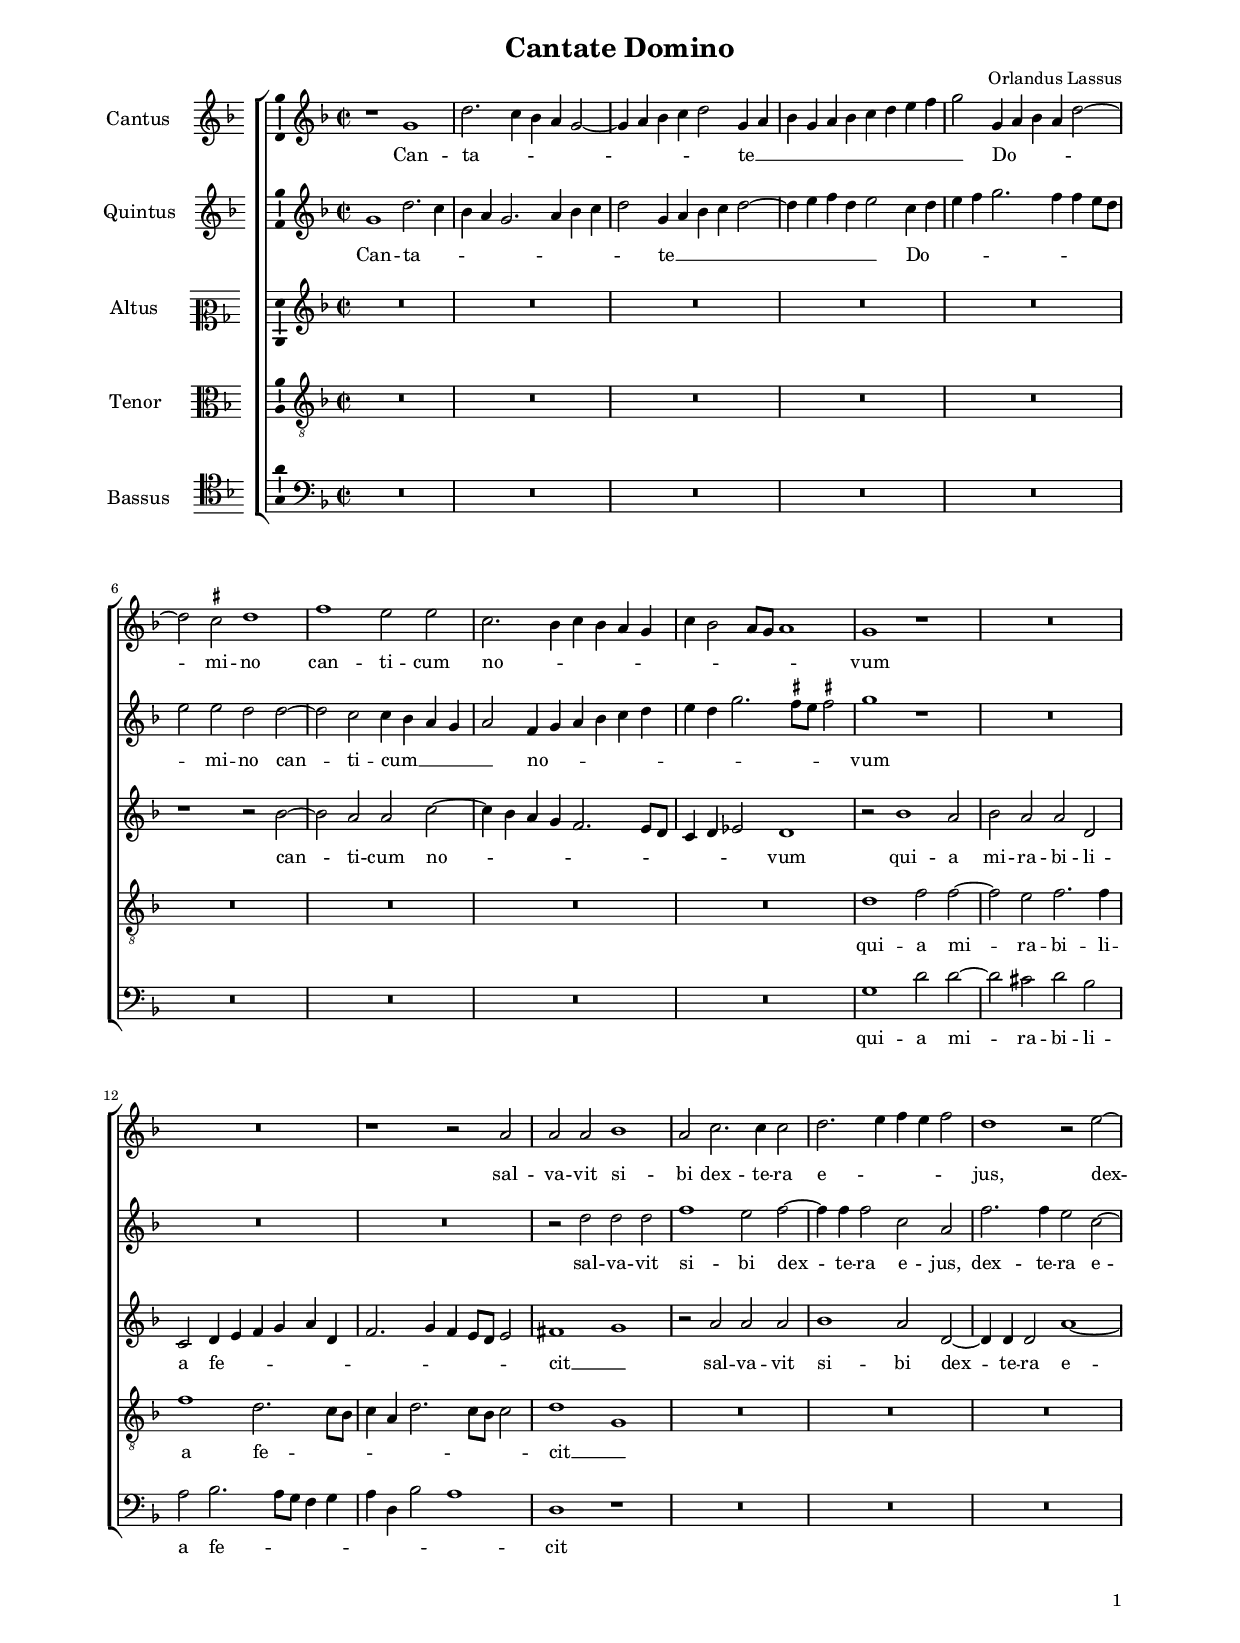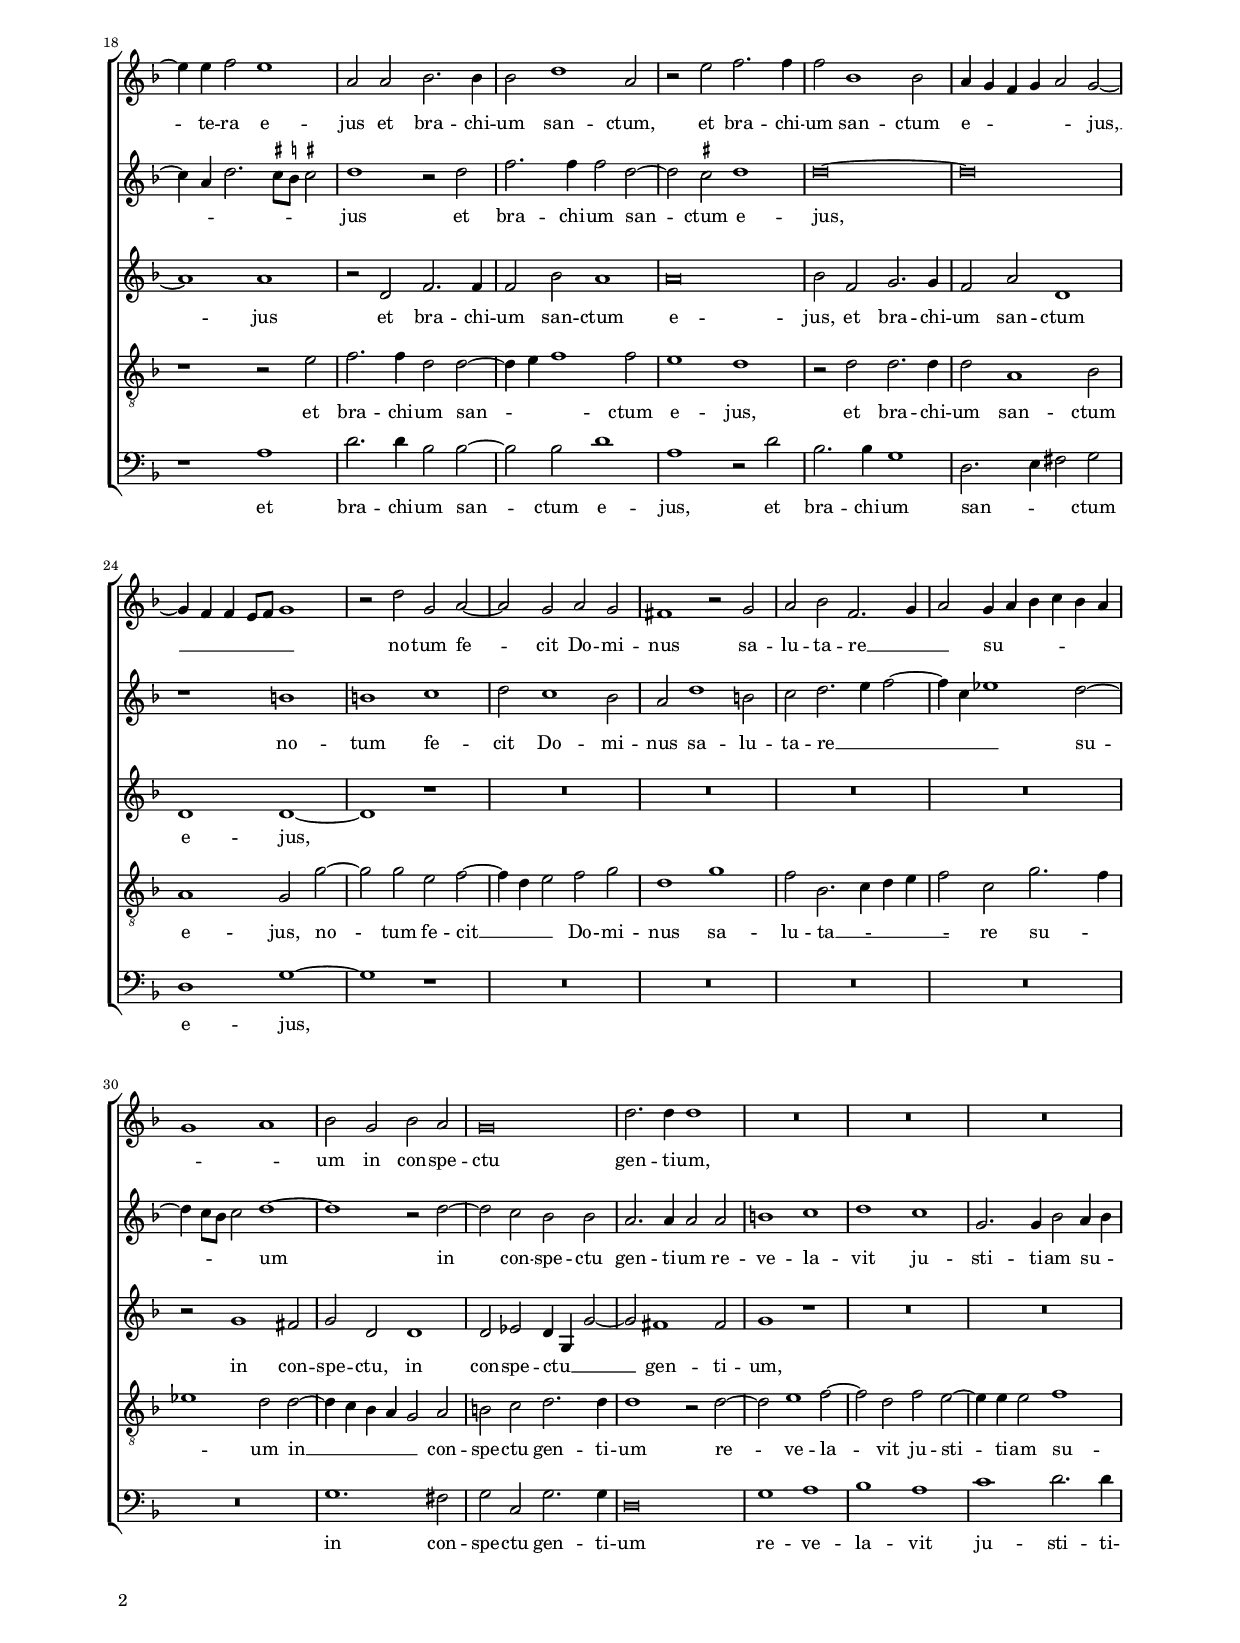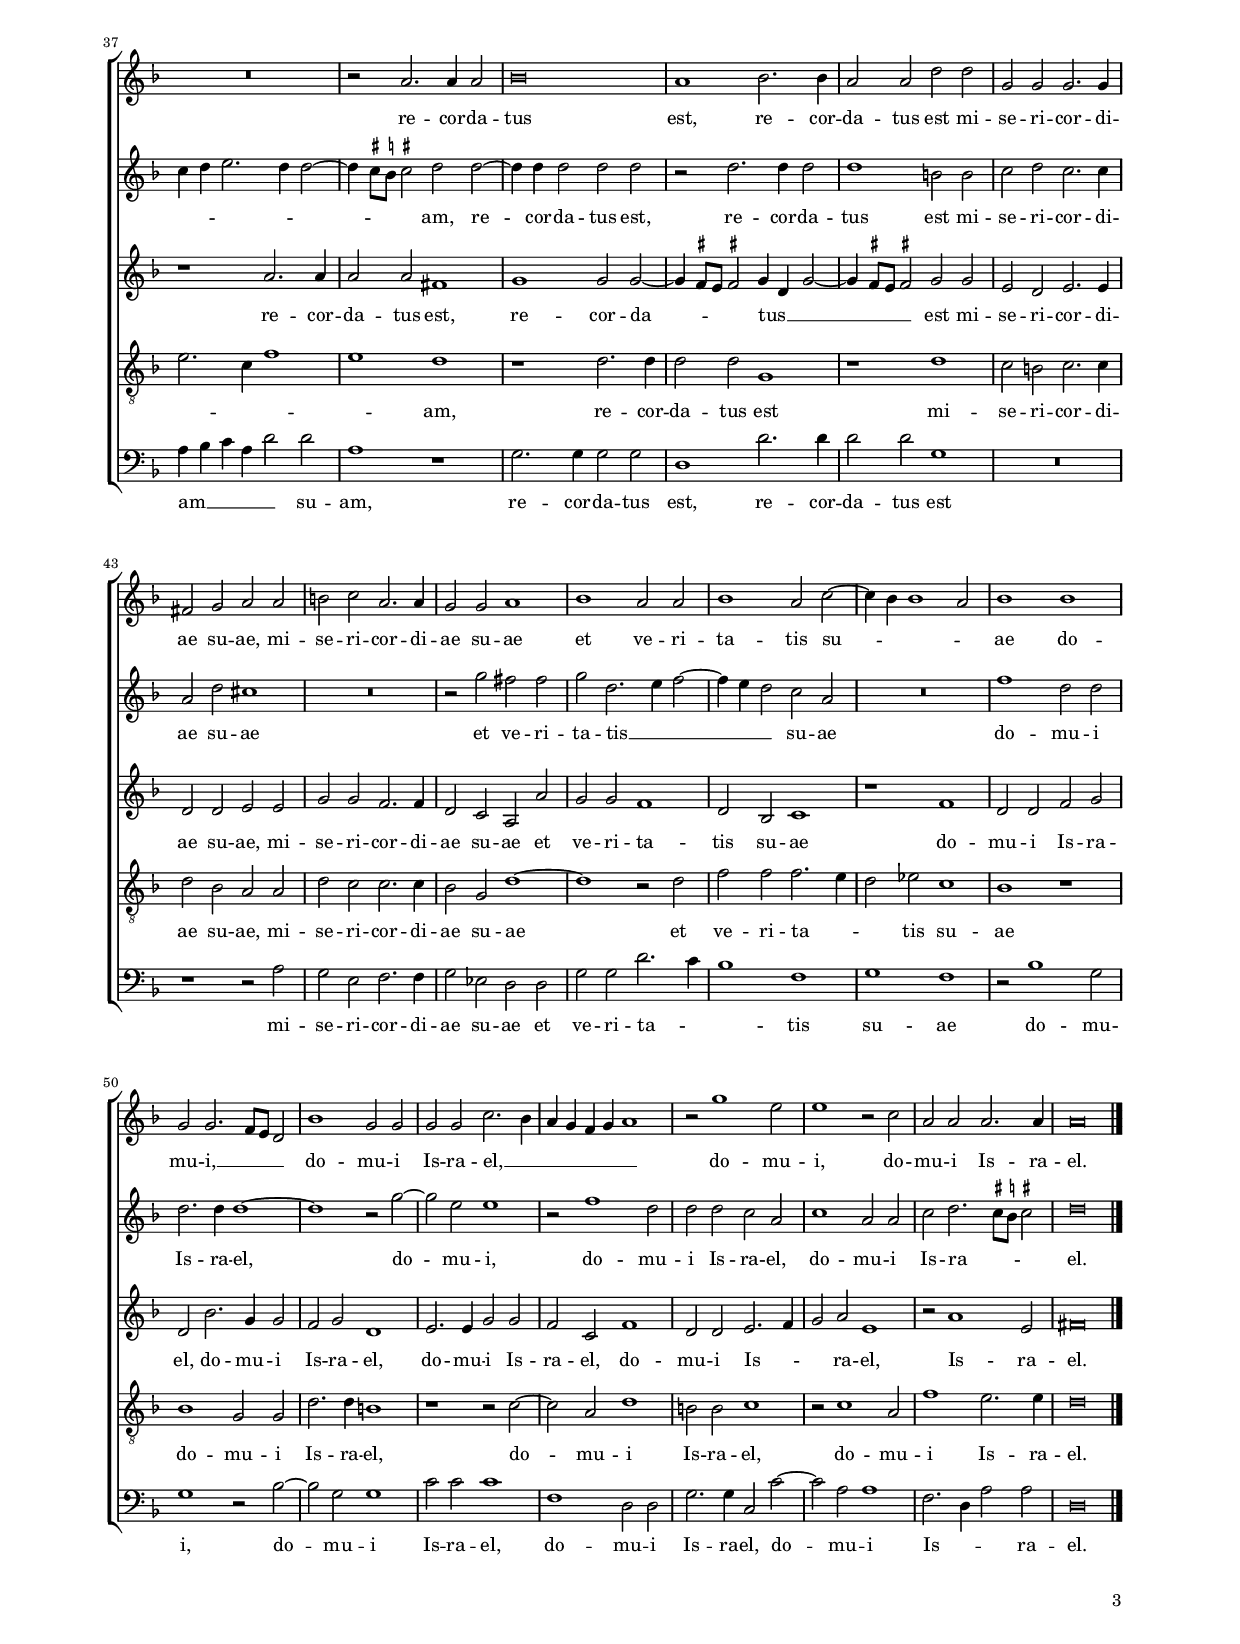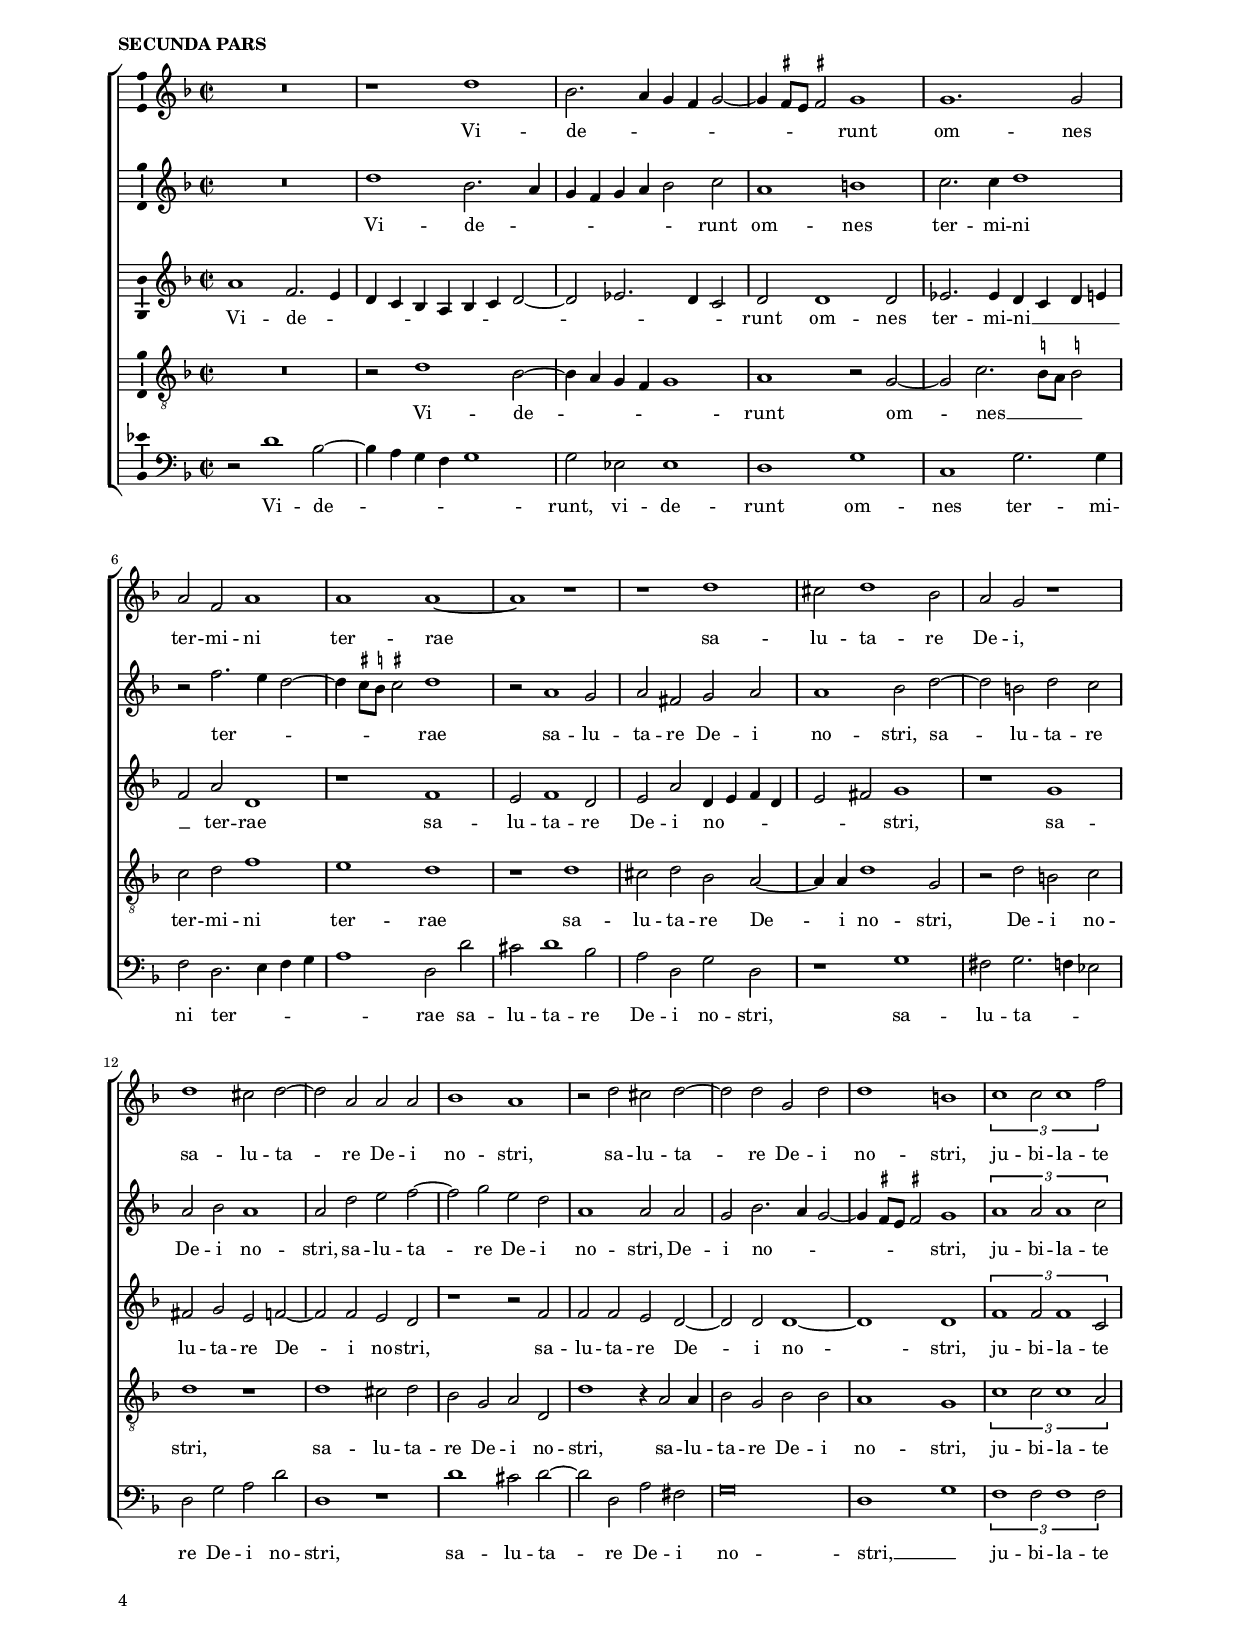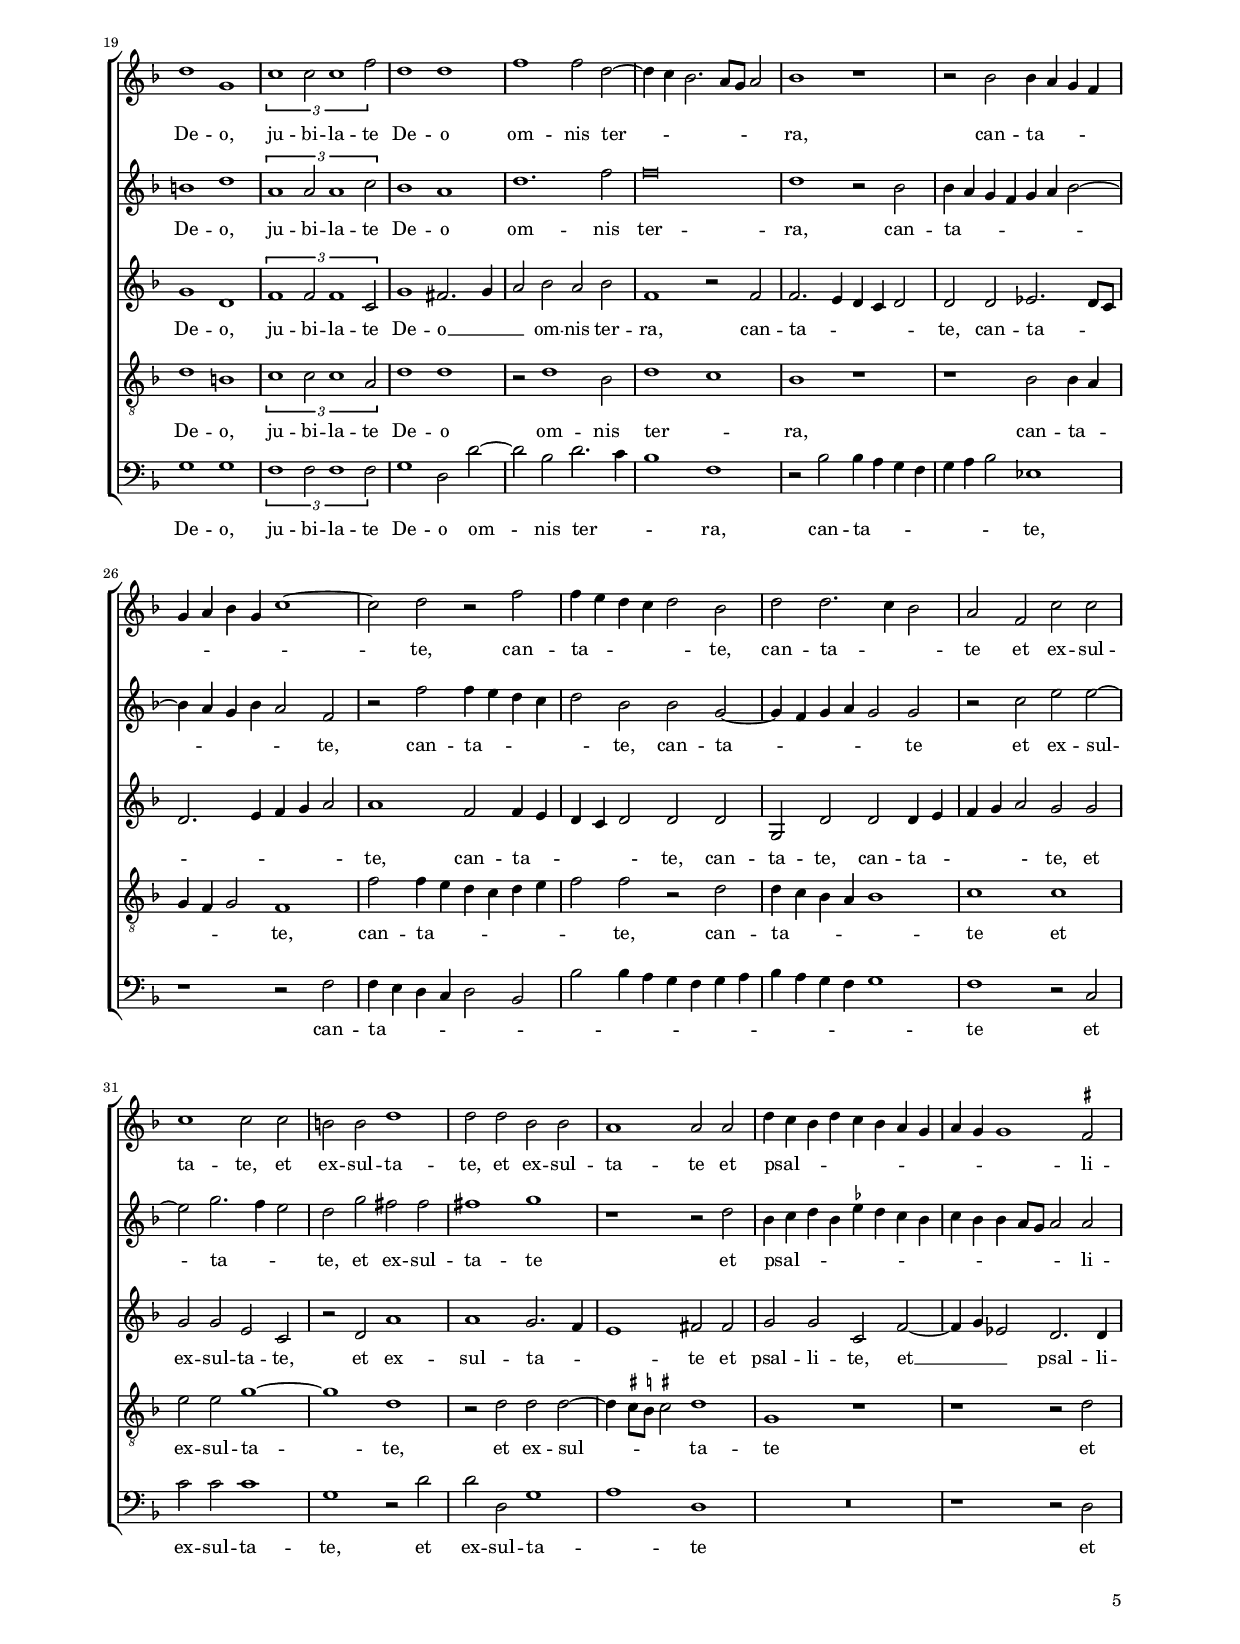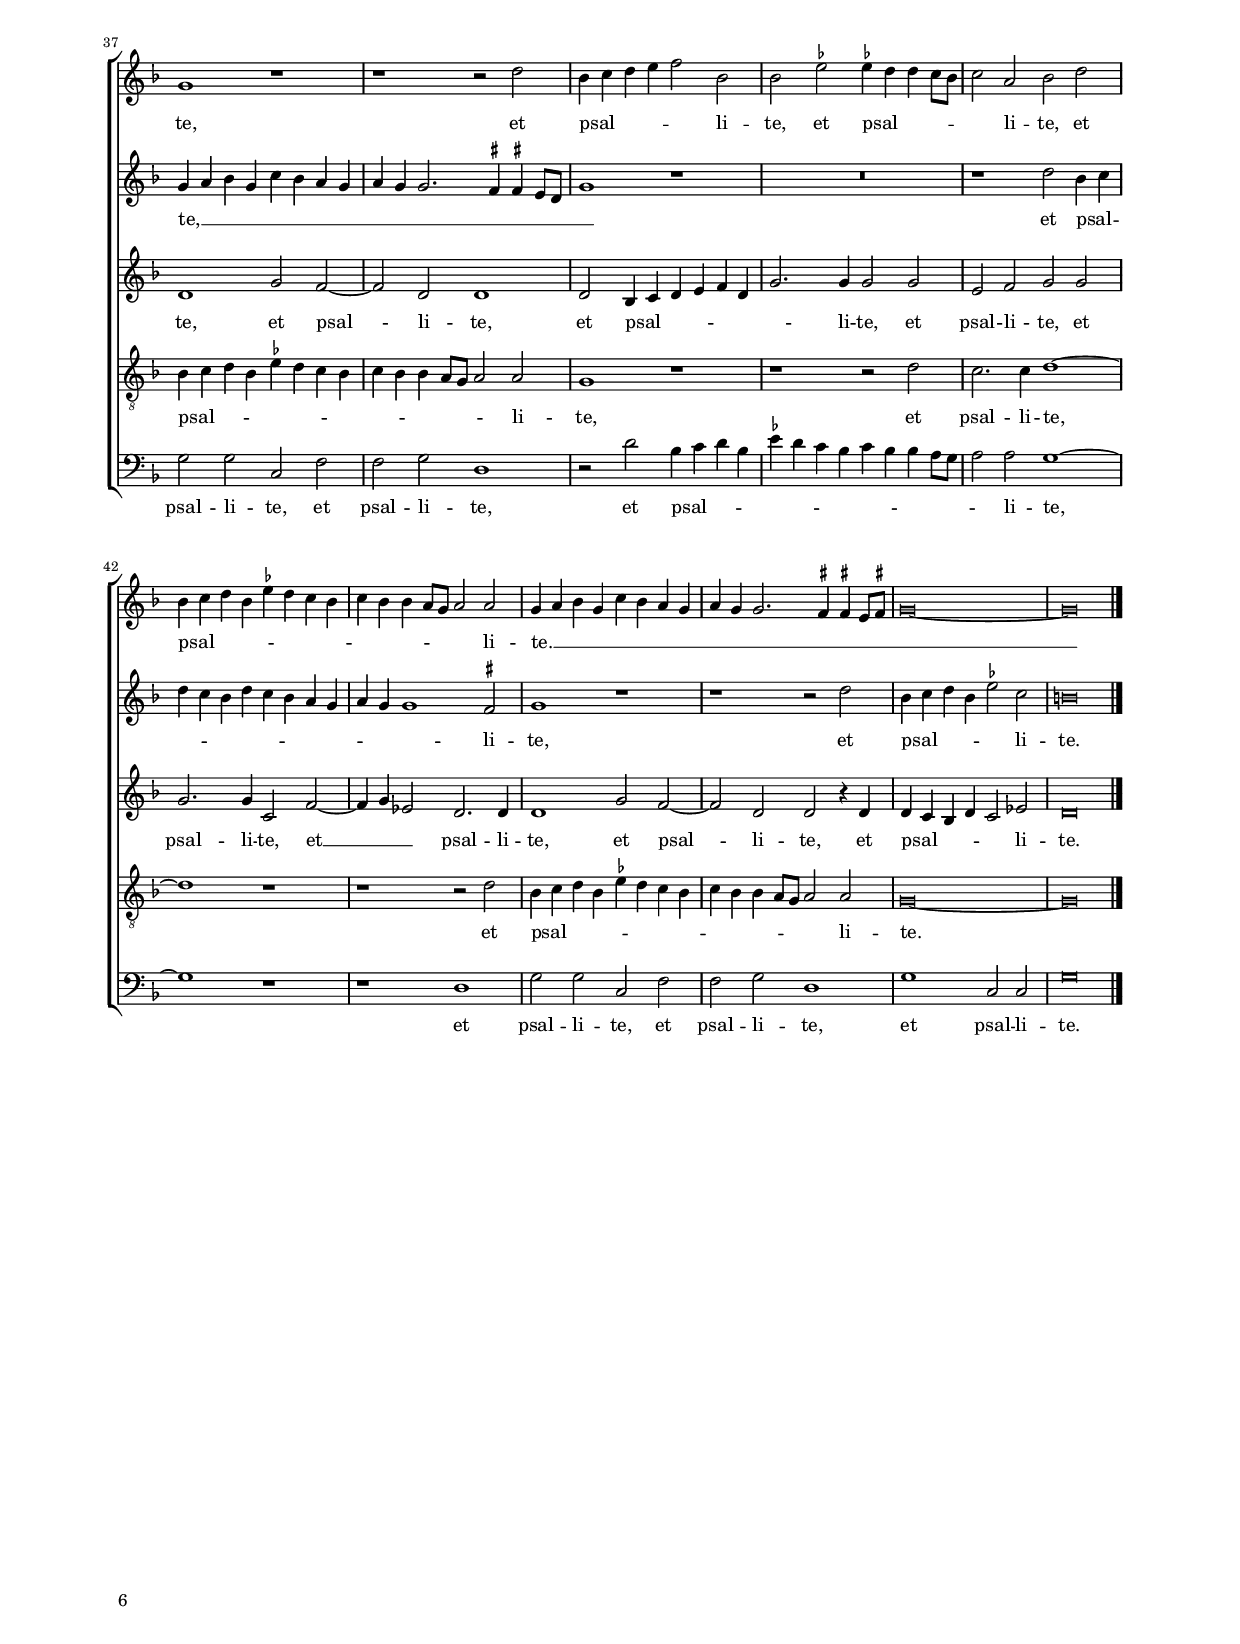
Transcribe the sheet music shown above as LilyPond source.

\header
{
  title="Cantate Domino"
  composer="Orlandus Lassus"
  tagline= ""
}

\version "2.22.0"
\include "deutsch.ly"
#(set-global-staff-size 15)
% #(set-default-paper-size "letter")
#(ly:set-option 'point-and-click #f)

	
	ficta = { \once \set suggestAccidentals = ##t }
	
	forget = #(define-music-function (music) (ly:music?) #{
		\accidentalStyle forget
		$music
		\accidentalStyle default
		#})
	
	m = \melisma
	me = \melismaEnd


\paper
	{
	top-margin = 1.8 \cm
	bottom-margin = 1.2 \cm
	left-margin = 2 \cm
	right-margin = 2 \cm
	ragged-bottom = ##f
	ragged-last-bottom = ##t
	print-page-number = ##f
	score-system-spacing = #'((basic-distance . 16) (minimum-distance . 14) (padding . 5) (strechability . 150))
	system-system-spacing = #'((basic-distance . 16) (minimum-distance . 14) (padding . 5) (strechability . 150))
    oddFooterMarkup=\markup   \fill-line { "" \fromproperty #'page:page-number-string }
    evenFooterMarkup=\markup  \fill-line { \fromproperty #'page:page-number-string "" }
    last-bottom-spacing = #'((basic-distance . 12) (minimum-distance . 7) (padding . 4))
%	systems-per-page = 3
%	min-systems-per-page = 3
	}

global = {
	\key f \major
	\time 2/2 \set Score.measureLength = #(ly:make-moment 2/1)
    \set Score.tempoHideNote = ##t
    \tempo 2 = 90
	\skip 1*2*57 \bar "|."
	}
	

incipitcantus = \markup { \score {
	{
	\set Staff.instrumentName = \markup { \fontsize #1 "Cantus" }
	\key f \major
	\clef violin
	s4 \bar ""
	}
	\layout  {
	raggedright = ##t
	indent = 1.8 \cm
	line-width = 2.5 \cm
	\context { \Staff \remove Time_signature_engraver }
	\override Staff.Clef.Y-extent = #'(0 . 0)
	}} \hspace #1 }
      
      
incipitquintus = \markup { \score {
	{
	\set Staff.instrumentName = \markup { \fontsize #1 "Quintus" }
	\key f \major
	\clef violin
	s4 \bar ""
	}
	\layout  {
	raggedright = ##t
	indent = 1.8 \cm
	line-width = 2.5 \cm
	\context { \Staff \remove Time_signature_engraver }
	\override Staff.Clef.Y-extent = #'(0 . 0)
	}} \hspace #1 }

      
incipitaltus = \markup { \score {
	{
	\set Staff.instrumentName = \markup { \fontsize #1 "Altus" }
	\key f \major
	\clef mezzosoprano
	s4 \bar ""
	}
	\layout  {
	raggedright = ##t
	indent = 1.8 \cm
	line-width = 2.5 \cm
	\context { \Staff \remove Time_signature_engraver }
	\override Staff.Clef.Y-extent = #'(0 . 0)
	}} \hspace #1 }


incipittenor = \markup { \score {
	{
	\set Staff.instrumentName = \markup { \fontsize #1 "Tenor" }
	\key f \major
	\clef alto
	s4 \bar ""
	}
	\layout  {
	raggedright = ##t
	indent = 1.8 \cm
	line-width = 2.5 \cm
	\context { \Staff \remove Time_signature_engraver }
	\override Staff.Clef.Y-extent = #'(0 . 0)
	}} \hspace #1 }
      
      
incipitbassus = \markup { \score {
	{
	\set Staff.instrumentName = \markup { \fontsize #1 "Bassus" }
	\key f \major
	\clef tenor
	s4 \bar ""
	}
	\layout  {
	raggedright = ##t
	indent = 1.8 \cm
	line-width = 2.5 \cm
	\context { \Staff \remove Time_signature_engraver }
	\override Staff.Clef.Y-extent = #'(0 . 0)
	}} \hspace #1 }


cantus =  \relative c''
	{
	r1 g
	d'2. c4 b a g2~
	g4 a b c d2 g,4 a
	b4 g a b c d e f
%5
	g2 g,4 a b a d2~ |
	d2 \ficta cis d1
	f1 e2 e
	c2. b4 c b a g
	c4 b2 a8 g a1
%10
	g1 r |
	R\breve
	R\breve
	r1 r2 a
	a2 a b1
%15
	a2 c2. c4 c2 |
	d2. e4 f e f2
	d1 r2 e~
	e4 e f2 e1
	a,2 a b2. b4
%20
	b2 d1 a2 |
	r2 e' f2. f4
	f2 b,1 b2
	a4 g f g a2 g~
	g4 f f e8 f g1
%25
	r2 d' g, a~ |
	a2 g a g
	fis1 r2 g
	a2 b f2. g4
	a2 g4 a b c b a
%30
	g1 a |
	b2 g b a
	g\breve
	d'2. d4 d1
	R\breve
%35
	R\breve |
	R\breve
	R\breve
	r2 a2. a4 a2
	b\breve
%40
	a1 b2. b4 |
	a2 a d d
	g,2 g g2. g4
	fis2 g a a
	h2 c a2. a4
%45
	g2 g a1 |
	b1 a2 a
	b1 a2 c~
	c4 b b1 a2
	b1 b
%50
	g2 g2. f8 e d2
	b'1 g2 g |
	g2 g c2. b4
	a4 g f g a1
	r2 g'1 e2
%55
	e1 r2 c
	a2 a a2. a4 |
	a\breve |
	}


quintus =  \relative c''
    {
	g1 d'2. c4
	b4 a g2. a4 b c
	d2 g,4 a b c d2~
	d4 e f d e2 c4 d
%5
	e4 f g2. f4 f e8 d |
	e2 e d d~
	d2 c c4 b a g
	a2 f4 g a b c d
	e4 d g2. \ficta fis8 e \ficta fis!2
%10
	g1 r |
	R\breve
	R\breve
	R\breve
	r2 d d d
%15
	f1 e2 f~ |
	f4 f f2 c a
	f'2. f4 e2 c~
	c4 a d2. \ficta cis8 \ficta h \ficta cis!2
	d1 r2 d
%20
	f2. f4 f2 d~ |
	d2 \ficta cis d1
	d\breve~
	d\breve
	r1 h
%25
	h1 c |
	d2 c1 b2
	a2 d1 h2
	c2 d2. e4 f2~
	f4 c es1 d2~
%30
	d4 c8 b c2 d1~ |
	d1 r2 d~
	d2 c b b
	a2. a4 a2 a
	h1 c
%35
	d1 c |
	g2. g4 b2 a4 b
	c4 d e2. d4 d2~
	d4 \ficta cis8 \ficta h \ficta cis!2 d d~
	d4 d d2 d d
%40
	r2 d2. d4 d2 |
	d1 h2 h
	c2 d c2. c4
	a2 d cis1
	R\breve
%45
	r2 g' fis fis |
	g2 d2. e4 f2~
	f4 e d2 c a
	R\breve
	f'1 d2 d
%50
	d2. d4 d1~ |
	d1 r2 g~
	g2 e e1
	r2 f1 d2
	d2 d c a
%55
	c1 a2 a |
	c2 d2. \ficta cis8 \ficta h \ficta cis!2
	d\breve |
	}


altus =  \relative c'
	{
	R\breve
	R\breve
	R\breve
	R\breve
%5
	R\breve |
	r1 r2 b'~
	b2 a a c~
	c4 b a g f2. e8 d
	c4 d es2 d1
%10
	r2 b'1 a2 |
	b2 a a d,
	c2 d4 e f g a d,
	f2. g4 f e8 d e2
	fis1 g
%15
	r2 a a a |
	b1 a2 d,~
	d4 d d2 a'1~
	a1 a
	r2 d, f2. f4
%20
	f2 b a1 |
	a\breve
	b2 f g2. g4
	f2 a d,1
	d1 d~
%25
	d1 r |
	R\breve
	R\breve
	R\breve
	R\breve
%30
	r2 g1 fis2 |
	g2 d d1
	d2 es d4 g, g'2~
	g2 fis1 fis2
	g1 r
%35
	R\breve |
	R\breve
	r1 a2. a4
	a2 a fis1
	g1 g2 g~
%40
	g4 \ficta fis8 e \ficta fis!2 g4 d g2~ |
	g4 \ficta fis8 e \ficta fis!2 g g
	e2 d e2. e4
	d2 d e e
	g2 g f2. f4
%45
	d2 c a a' |
	g2 g f1
	d2 b c1
	r1 f
	d2 d f g
%50
	d2 b'2. g4 g2 |
	f2 g d1
	e2. e4 g2 g
	f2 c f1
	d2 d e2. f4
%55
	g2 a e1 |
	r2 a1 e2
	fis\breve |
	}


tenor  =  \relative c'
	{
	R\breve
	R\breve
	R\breve
	R\breve
%5
	R\breve |
	R\breve
	R\breve
	R\breve
	R\breve
%10
	d1 f2 f~ |
	f2 e f2. f4
	f1 d2. c8 b
	c4 a d2. c8 b c2
	d1 g,
%15
	R\breve |
	R\breve
	R\breve
	r1 r2 e'
	f2. f4 d2 d~
%20
	d4 e f1 f2 |
	e1 d
	r2 d d2. d4
	d2 a1 b2
	a1 g2 g'~
%25
	g2 g e f~ |
	f4 d e2 f g
	d1 g
	f2 b,2. c4 d e
	f2 c g'2. f4
%30
	es1 d2 d~ |
	d4 c b a g2 a
	h2 c d2. d4
	d1 r2 d~
	d2 e1 f2~
%35
	f2 d f e~ |
	e4 e e2 f1
	e2. c4 f1
	e1 d
	r1 d2. d4
%40
	d2 d g,1 |
	r1 d'
	c2 h c2. c4
	d2 b a a
	d2 c c2. c4
%45
	b2 g d'1~ |
	d1 r2 d
	f2 f f2. e4
	d2 es c1
	b1 r
%50
	b1 g2 g |
	d'2. d4 h1
	r1 r2 c~
	c2 a d1
	h2 h c1
%55
	r2 c1 a2 |
	f'1 e2. e4
	d\breve |
	}


bassus  =  \relative c
	{
	R\breve
	R\breve
	R\breve
	R\breve
%5
	R\breve |
	R\breve
	R\breve
	R\breve
	R\breve
%10
	g'1 d'2 d~ |
	d2 cis d b
	a2 b2. a8 g f4 g
	a4 d, b'2 a1
	d,1 r
%15
	R\breve |
	R\breve
	R\breve
	r1 a'
	d2. d4 b2 b~
%20
	b2 b d1 |
	a1 r2 d
	b2. b4 g1
	d2. e4 fis2 g
	d1 g~
%25
	g1 r |
	R\breve
	R\breve
	R\breve
	R\breve
%30
	R\breve |
	g1. fis2
	g2 c, g'2. g4
	d\breve
	g1 a
%35
	b1 a |
	c1 d2. d4
	a4 b c a d2 d
	a1 r
	g2. g4 g2 g
%40
	d1 d'2. d4 |
	d2 d g,1
	R\breve
	r1 r2 a
	g2 e f2. f4
%45
	g2 es d d |
	g2 g d'2. c4
	b1 f
	g1 f
	r2 b1 g2
%50
	g1 r2 b~ |
	b2 g g1
	c2 c c1
	f,1 d2 d
	g2. g4 c,2 c'~
%55
	c2 a a1 |
	f2. d4 a'2 a
	d,\breve |
	}


lyricscantus = \lyricmode {
	Can -- ta -- _ _ _ _ _ _ _ _ te __ _ _ _ _ _ _ _ _ _ _ Do -- _ _ _ _ mi -- no can -- ti -- cum no -- _ _ _ _ _ _ _ _ _ _ vum
	sal -- va -- vit si -- bi dex -- te -- ra e -- _ _ _ _ jus,
	dex -- te -- ra e -- jus
	et bra -- chi -- um san -- ctum,
	et bra -- chi -- um san -- ctum e -- _ _ _ _ jus, __ _ _ _ _ _
	no -- tum fe -- cit Do -- mi -- nus sa -- lu -- ta -- re __ _ _ su -- _ _ _ _ _ _ _ um
	in con -- spe -- ctu gen -- ti -- um,
	re -- cor -- da -- tus est,
	re -- cor -- da -- tus est
	mi -- se -- ri -- cor -- di -- ae su -- ae,
	mi -- se -- ri -- cor -- di -- ae su -- ae
	et ve -- ri -- ta -- tis su -- _ _ _ ae
	do -- mu -- i, __ _ _ _ 
	do -- mu -- i Is -- ra -- el, __ _ _ _ _ _ _ 
	do -- mu -- i,
	do -- mu -- i Is -- ra -- el.
	}


lyricsquintus = \lyricmode {
	Can -- ta -- _ _ _ _ _ _ _ _ te __ _ _ _ _ _ _ _ _ Do -- _ _ _ _ _ _ _ _ _ mi -- no
	can -- ti -- cum __ _ _ _ _ no -- _ _ _ _ _ _ _ _ _ _ _ vum
	sal -- va -- vit si -- bi dex -- te -- ra e -- jus,
	dex -- te -- ra e -- _ _ _ _ _ jus
	et bra -- chi -- um san -- ctum e -- jus,
	no -- tum fe -- cit Do -- mi -- nus sa -- lu -- ta -- re __ _ _ _ _ su -- _ _ _ um
	in con -- spe -- ctu gen -- ti -- um
	re -- ve -- la -- vit ju -- sti -- ti -- am su -- _ _ _ _ _ _ _ _ _ am,
	re -- cor -- da -- tus est,
	re -- cor -- da -- tus est
	mi -- se -- ri -- cor -- di -- ae su -- ae
	et ve -- ri -- ta -- tis __ _ _ _ _ su -- ae
	do -- mu -- i Is -- ra -- el,
	do -- mu -- i,
	do -- mu -- i Is -- ra -- el,
	do -- mu -- i Is -- ra -- _ _ _ el.
	}


lyricsaltus = \lyricmode {
	can -- ti -- cum no -- _ _ _ _ _ _ _ _ _ vum
	qui -- a mi -- ra -- bi -- li -- a fe -- _ _ _ _ _ _ _ _ _ _ _ cit __ _
	sal -- va -- vit si -- bi dex -- te -- ra e -- jus
	et bra -- chi -- um san -- ctum e -- jus,
	et bra -- chi -- um san -- ctum e -- jus,
	in con -- spe -- ctu,
	in con -- spe -- ctu __ _ _ gen -- ti -- um,
	re -- cor -- da -- tus est,
	re -- cor -- da -- _ _ _ tus __ _ _ _ _ _ est
	mi -- se -- ri -- cor -- di -- ae su -- ae,
	mi -- se -- ri -- cor -- di -- ae su -- ae
	et ve -- ri -- ta -- tis su -- ae
	do -- mu -- i Is -- ra -- el,
	do -- mu -- i Is -- ra -- el,
	do -- mu -- i Is -- ra -- el,
	do -- mu -- i Is -- _ _ ra -- el,
	Is -- ra -- el.
	}


lyricstenor = \lyricmode {
	qui -- a mi -- ra -- bi -- li -- a fe -- _ _ _ _ _ _ _ _ cit __ _
	et bra -- chi -- um san -- _ _ ctum e -- jus,
	et bra -- chi -- um san -- ctum e -- jus,
	no -- tum fe -- cit __ _ _ Do -- mi -- nus sa -- lu -- ta -- __ _ _ _ _ re su -- _ _ um
	in __ _ _ _ _ con -- spe -- ctu gen -- ti -- um
	re -- ve -- la -- vit ju -- sti -- ti -- am su -- _ _ _ _ am,
	re -- cor -- da -- tus est
	mi -- se -- ri -- cor -- di -- ae su -- ae,
	mi -- se -- ri -- cor -- di -- ae su -- ae
	et ve -- ri -- ta -- _ _ tis su -- ae
	do -- mu -- i Is -- ra -- el,
	do -- mu -- i Is -- ra -- el,
	do -- mu -- i Is -- ra -- el.
	}


lyricsbassus = \lyricmode {
	qui -- a mi -- ra -- bi -- li -- a fe -- _ _ _ _ _ _ _ _ cit
	et bra -- chi -- um san -- ctum e -- jus,
	et bra -- chi -- um san -- _ _ ctum e -- jus,
	in con -- spe -- ctu gen -- ti -- um
	re -- ve -- la -- vit ju -- sti -- ti -- am __ _ _ _ _ su -- am,
	re -- cor -- da -- tus est,
	re -- cor -- da -- tus est
	mi -- se -- ri -- cor -- di -- ae su -- ae
	et ve -- ri -- ta -- _ _ tis su -- ae
	do -- mu -- i,
	do -- mu -- i Is -- ra -- el,
	do -- mu -- i Is -- ra -- el,
	do -- mu -- i Is -- _ _ ra -- el.
	}


\score
{  
	\transpose c c {
	\new ChoirStaff \with { \override StaffGrouper.staff-staff-spacing.basic-distance = #12 }
	<<

	\new Staff << \global
	\new Voice="v1" {
		\set Staff.instrumentName=\incipitcantus
		\set Staff.midiInstrument = "reed organ"
		\clef violin
		\cantus }
	\new Lyrics \lyricsto "v1" {\lyricscantus }
	>>


	\new Staff << \global
	\new Voice="v5" {
		\set Staff.instrumentName=\incipitquintus
		\set Staff.midiInstrument = "reed organ"
		\clef violin
		\quintus}
	\new Lyrics \lyricsto "v5" {\lyricsquintus }
	>>


	\new Staff << \global
	\new Voice="v2" {
		\set Staff.instrumentName=\incipitaltus
		\set Staff.midiInstrument = "reed organ"
		\clef violin 
		\altus}
	\new Lyrics \lyricsto "v2" {\lyricsaltus }
	>>


	\new Staff << \global
	\new Voice="v3" {
		\set Staff.instrumentName=\incipittenor
		\set Staff.midiInstrument = "reed organ"
		\clef "G_8"
		\tenor }
	\new Lyrics \lyricsto "v3" {\lyricstenor }
	>>


	\new Staff << \global
	\new Voice="v4" {
		\set Staff.instrumentName=\incipitbassus
		\set Staff.midiInstrument = "reed organ"
		\clef bass
		\bassus }
	\new Lyrics \lyricsto "v4" {\lyricsbassus}
	>>

	>>
	} % transpose

	\layout
	{
	indent = 2.5 \cm
    \context { \Staff \override TimeSignature.break-visibility = #end-of-line-invisible }
	\context { \Lyrics \override VerticalAxisGroup.nonstaff-relatedstaff-spacing.padding = #1.4 }
%	\context { \Lyrics \override LyricText.font-size = #1 }
	\context { \Staff \consists "Ambitus_engraver" }
	\context { \Score \override BarNumber.padding = #2 }
	\context { \Voice \override NoteHead.style = #'baroque }
	}


\midi
	{
	}

}

%%%%%%%%%%%%%%%%%%%%  PARS SECUNDA


global = {
	\key f \major
	\time 2/2 \set Score.measureLength = #(ly:make-moment 2/1)
    \set Score.tempoHideNote = ##t
    \tempo 2 = 90
	\skip 1*2*47 \bar "|."
	}


cantus =  \relative c''
	{
	R\breve
	r1 d
	b2. a4 g f g2~
	g4 \ficta fis8 e \ficta fis!2 g1
%5
	g1. g2 |
	a2 f a1
	a1 a~
	a1 r
	r1 d
%10
	cis2 d1 b2 |
	a2 g r1
	d'1 cis2 d~
	d2 a a a
	b1 a
%15
	r2 d cis d~ |
	d2 d g, d'
	d1 h
	\tuplet 3/2 { c1 c2 c1 f2 }
	d1 g,
%20
	\tuplet 3/2 { c1 c2 c1 f2 } |
	d1 d
	f1 f2 d~
	d4 c b2. a8 g a2
	b1 r
%25
	r2 b b4 a g f |
	g4 a b g c1~
	c2 d r f
	f4 e d c d2 b
	d2 d2. c4 b2
%30
	a2 f c' c |
	c1 c2 c
	h2 h d1
	d2 d b b
	a1 a2 a
%35
	d4 c b d c b a g |
	a4 g g1 \ficta fis2
	g1 r
	r1 r2 d'
	b4 c d e f2 b,
%40
	b2 \ficta es \ficta es!4 d d c8 b |
	c2 a b d
	b4 c d b \ficta es d c b
	c4 b b a8 g a2 a
	g4 a b g c b a g
%45
	a4 g g2. \ficta fis4 \ficta fis! e8 \ficta fis! |
	g\breve~
	g\breve |
	}


quintus =  \relative c''
        {
	R\breve
	d1 b2. a4
	g4 f g a b2 c
	a1 h
%5
	c2. c4 d1 |
	r2 f2. e4 d2~
	d4 \ficta cis8 \ficta h \ficta cis!2 d1
	r2 a1 g2
	a2 fis g a
%10
	a1 b2 d~ |
	d2 h d c
	a2 b a1
	a2 d e f~
	f2 g e d
%15
	a1 a2 a |
	g2 b2. a4 g2~
	g4 \ficta fis8 e \ficta fis!2 g1
	\tuplet 3/2 { a1 a2 a1 c2 }
	h1 d
%20
	\tuplet 3/2 { a1 a2 a1 c2 }  |
	b1 a
	d1. f2
	f\breve
	d1 r2 b
%25
	b4 a g f g a b2~ |
	b4 a g b a2 f
	r2 f' f4 e d c
	d2 b b g~
	g4 f g a g2 g
%30
	r2 c e e~ |
	e2 g2. f4 e2
	d2 g fis fis
	fis1 g
	r1 r2 d
%35
	b4 c d b \ficta es d c b |
	c4 b b a8 g a2 a
	g4 a b g c b a g
	a4 g g2. \ficta fis4 \ficta fis! e8 d
	g1 r
%40
	R\breve |
	r1 d'2 b4 c |
	d4 c b d c b a g
	a4 g g1 \ficta fis2
	g1 r
%45
	r1 r2 d'
	b4 c d b \ficta es2 c |
	h\breve |
	}


altus =  \relative c'
	{
	a'1 f2. e4
	d4 c b a b c d2~
	d2 es2. d4 c2
	d2 d1 d2
%5
	es2. es4 d4 c d e |
	f2 a d,1
	r1 f
	e2 f1 d2
	e2 a d,4 e f d
%10
	e2 fis g1 |
	r1 g
	fis2 g e f~
	f2 f e d
	r1 r2 f
%15
	f2 f e d~ |
	d2 d d1~
	d1 d
	\tuplet 3/2 { f1 f2 f1 c2 }
	g'1 d
%20
	\tuplet 3/2 {f1 f2 f1 c2 } |
	g'1 fis2. g4
	a2 b a b
	f1 r2 f
	f2. e4 d c d2
%25
	d2 d es2. d8 c |
	d2. e4 f g a2
	a1 f2 f4 e
	d4 c d2 d d
	g,2 d' d d4 e
%30
	f4 g a2 g g |
	g2 g e c
	r2 d a'1
	a1 g2. f4
	e1 fis2 fis
%35
	g2 g c, f~ |
	f4 g es2 d2. d4
	d1 g2 f2~
	f2 d d1
	d2 b4 c d e f d
%40
	g2. g4  g2 g |
	e2 f g g
	g2. g4 c,2 f~
	f4 g es2 d2. d4
	d1 g2 f~
%45
	f2 d d r4 d |
	d4 c b d c2 es
	d\breve |
	}


tenor  =  \relative c'
	{
	R\breve
	r2 d1 b2~
	b4 a g f g1
	a1 r2 g~
%5
	g2 c2. \stemDown \ficta h8 a \stemNeutral \ficta h!2 |
	c2 d f1
	e1 d
	r1 d
	cis2 d b a~
%10
	a4 a d1 g,2 |
	r2 d' h c
	d1 r
	d1 cis2 d
	b2 g a d,
%15
	d'1 r4 a2 a4 |
	b2 g b b
	a1 g
	\tuplet 3/2 { c1 c2 c1 a2 }
	d1 h
%20
	\tuplet 3/2 { c1 c2 c1 a2 }
	d1 d
	r2 d1 b2
	d1 c
	b1 r
%25
	r1 b2 b4 a |
	g4 f g2 f1
	f'2 f4 e d c d e
	f2 f r d
	d4 c b a b1
%30
	c1 c |
	e2 e g1~
	g1 d
	r2 d d d~
	d4 \ficta cis8 \ficta h \ficta cis!2 d1
%35
	g,1 r |
	r1 r2 d'
	b4 c d b \ficta es d c b
	c4 b b a8 g a2 a
	g1 r
%40
	r1 r2 d' |
	c2. c4 d1~
	d1 r
	r1 r2 d
	b4 c d b \ficta es d c b
%45
	c4 b b a8 g a2 a |
	g\breve~
	g\breve |
	}


bassus  =  \relative c
	{
	r2 d'1 b2~
	b4 a g f g1
	g2 es es1
	d1 g
%5
	c,1 g'2. g4 |
	f2 d2. e4 f g
	a1 d,2 d'
	cis2 d1 b2
	a2 d, g d
%10
	r1 g |
	fis2 g2. f4 es2
	d2 g a d
	d,1 r
	d'1 cis2 d~
%15
	d2 d, a' fis |
	g\breve
	d1 g
	\tuplet 3/2 { f1 f2 f1 f2 }
	g1 g
%20
	\tuplet 3/2 { f1 f2 f1 f2 } |
	g1 d2 d'~
	d2 b d2. c4
	b1 f
	r2 b b4 a g f
%25
	g4 a b2 es,1 |
	r1 r2 f
	f4 e d c d2 b
	b'2 b4 a g f g a
	b4 a g f g1
%30
	f1 r2 c |
	c'2 c c1
	g1 r2 d'
	d2 d, g1
	a1 d,
%35
	R\breve |
	r1 r2 d
	g2 g c, f
	f2 g d1
	r2 d' b4 c d b
%40
	\ficta es4 d c b c b b a8 g |
	a2 a g1~
	g1 r
	r1 d
	g2 g c, f
%45
	f2 g d1 |
	g1 c,2 c
	g'\breve |
	}


lyricscantus = \lyricmode {
	Vi -- de -- _ _ _ _ _ _ _ runt om -- nes ter -- mi -- ni ter -- rae
	sa -- lu -- ta -- re De -- i,
	sa -- lu -- ta -- re De -- i no -- stri,
	sa -- lu -- ta -- re De -- i no -- stri,
	ju -- bi -- la -- te De -- o,
	ju -- bi -- la -- te De -- o om -- nis ter -- _ _ _ _ _ ra,
	can -- ta -- _ _ _ _ _ _ _ _ te,
	can -- ta -- _ _ _ _ te,
	can -- ta -- _ _ te
	et ex -- sul -- ta -- te,
	et ex -- sul -- ta -- te,
	et ex -- sul -- ta -- te
	et psal -- _ _ _ _ _ _ _ _ _ _ li -- te,
	et psal -- _ _ _ _ li -- te,
	et psal -- _ _ _ _ _ li -- te,
	et psal -- _ _ _ _ _ _ _ _ _ _ _ _ _ li -- te. __ _ _ _ _ _ _ _ _ _ _ _ _ _ _ _
	}


lyricsquintus = \lyricmode {
	Vi -- de -- _ _ _ _ _ _ runt om -- nes ter -- mi -- ni ter -- _ _ _ _ _ rae
	sa -- lu -- ta -- re De -- i no -- stri,
	sa -- lu -- ta -- re De -- i no -- stri,
	sa -- lu -- ta -- re De -- i no -- stri,
	De -- i no -- _ _ _ _ _ stri,
	ju -- bi -- la -- te De -- o,
	ju -- bi -- la -- te De -- o om -- nis ter -- ra,
	can -- ta -- _ _ _ _ _ _ _ _ _ _ te,
	can -- ta -- _ _ _ _ te,
	can -- ta -- _ _ _ _ te
	et ex -- sul -- ta -- _ _ te,
	et ex -- sul -- ta -- te
	et psal -- _ _ _ _ _ _ _ _ _ _ _ _ _ li -- te, __ _ _ _ _ _ _ _ _ _ _ _ _ _ _ _
	et psal -- _ _ _ _ _ _ _ _ _ _ _ _ li -- te,
	et psal -- _ _ _ _ li -- te.
	}


lyricsaltus = \lyricmode {
	Vi -- de -- _ _ _ _ _ _ _ _ _ _ _ runt om -- nes ter -- mi -- ni __ _ _ _ _ ter -- rae
	sa -- lu -- ta -- re De -- i no -- _ _ _ _ _ stri,
	sa -- lu -- ta -- re De -- i no -- stri,
	sa -- lu -- ta -- re De -- i no -- stri,
	ju -- bi -- la -- te De -- o,
	ju -- bi -- la -- te De -- o __ _ _ om -- nis ter -- ra,
	can -- ta -- _ _ _ _ te,
	can -- ta -- _ _ _ _ _ _ _ te,
	can -- ta -- _ _ _ _ te,
	can -- ta -- te,
	can -- ta -- _ _ _ _ te,
	et ex -- sul -- ta -- te,
	et ex -- sul -- ta -- _ _ te
	et psal -- li -- te,
	et __ _ _ psal -- li -- te,
	et psal -- li -- te,
	et psal -- _ _ _ _ _ _ li -- te,
	et psal -- li -- te,
	et psal -- li -- te,
	et __ _ _ psal -- li -- te,
	et psal -- li -- te,
	et psal -- _ _ _ _ li -- te.
	}


lyricstenor = \lyricmode {
	Vi -- de -- _ _ _ _ runt om -- nes __ _ _ _ ter -- mi -- ni ter -- rae
	sa -- lu -- ta -- re De -- i no -- stri,
	De -- i no -- stri,
	sa -- lu -- ta -- re De -- i no -- stri,
	sa -- lu -- ta -- re De -- i no -- stri,
	ju -- bi -- la -- te De -- o,
	ju -- bi -- la -- te De -- o om -- nis ter -- _ ra,
	can -- ta -- _ _ _ _ te,
	can -- ta -- _ _ _ _ _ _ te,
	can -- ta -- _ _ _ _ te
	et ex -- sul -- ta -- te,
	et ex -- sul -- _ _ _ ta -- te
	et psal -- _ _ _ _ _ _ _ _ _ _ _ _ _ li -- te,
	et psal -- li -- te,
	et psal -- _ _ _ _ _ _ _ _ _ _ _ _ _ li -- te.
	}


lyricsbassus = \lyricmode {
	Vi -- de -- _ _ _ _ runt,
	vi -- de -- runt om -- nes ter -- mi -- ni ter -- _ _ _ _ rae
	sa -- lu -- ta -- re De -- i no -- stri,
	sa -- lu -- ta -- _ _ re De -- i no -- stri,
	sa -- lu -- ta -- re De -- i no -- stri, __ _
	ju -- bi -- la -- te De -- o,
	ju -- bi -- la -- te De -- o om -- nis ter -- _ _ ra,
	can -- ta -- _ _ _ _ _ _ te,
	can -- ta -- _ _ _ _ _ _ _ _ _ _ _ _ _ _ _ _ _ te
	et ex -- sul -- ta -- te,
	et ex -- sul -- ta -- _ te
	et psal -- li -- te,
	et psal -- li -- te,
	et psal -- _ _ _ _ _ _ _ _ _ _ _ _ _ li -- te,
	et psal -- li -- te,
	et psal -- li -- te,
	et psal -- li -- te.
	}


\score
	{  
	\transpose c c {
	\new ChoirStaff \with { \override StaffGrouper.staff-staff-spacing.basic-distance = #12 }
	<<

	\new Staff <<\global
	\new Voice="v1" {
	  %\set Staff.instrumentName=Cantus
		\set Staff.midiInstrument = "reed organ"
		\clef violin
		\cantus }
	\new Lyrics \lyricsto "v1" {\lyricscantus }
	>>


	\new Staff << \global
	\new Voice="v5" {
	  %\set Staff.instrumentName=Quintus
		\set Staff.midiInstrument = "reed organ"
		\clef violin
		\quintus}
	\new Lyrics \lyricsto "v5" {\lyricsquintus }
	>>


	\new Staff << \global
	\new Voice="v2" {
	  %\set Staff.instrumentName=Altus
		\set Staff.midiInstrument = "reed organ"
		\clef violin 
		\altus}
	\new Lyrics \lyricsto "v2" {\lyricsaltus }
	>>


	\new Staff <<\global
	\new Voice="v3" {
	  %\set Staff.instrumentName=Tenor
		\set Staff.midiInstrument = "reed organ"
		\clef "G_8"
		\tenor }
	\new Lyrics \lyricsto "v3" {\lyricstenor }
	>>


	\new Staff <<\global
	\new Voice="v4" {
	  %\set Staff.instrumentName=Bassus
		\set Staff.midiInstrument = "reed organ"
		\clef bass
		\bassus }
	\new Lyrics \lyricsto "v4" {\lyricsbassus}
	>>
	
	>>
	} % transpose

	\layout
	{
	indent = 0 \cm
	\context { \Staff \override TimeSignature.break-visibility = #end-of-line-invisible }
	\context { \Lyrics \override VerticalAxisGroup.nonstaff-relatedstaff-spacing.padding = #1.4 }
%	\context { \Lyrics \override LyricText.font-size = #1 }
	\context { \Staff \consists "Ambitus_engraver" }
	\context { \Score \override BarNumber.padding = #2 }
	\context { \Voice \override NoteHead.style = #'baroque }
	}

    \header { piece = \markup { \raise #2 \bold "SECUNDA PARS"} }

\midi
	{
	}
	
}

% EOF
